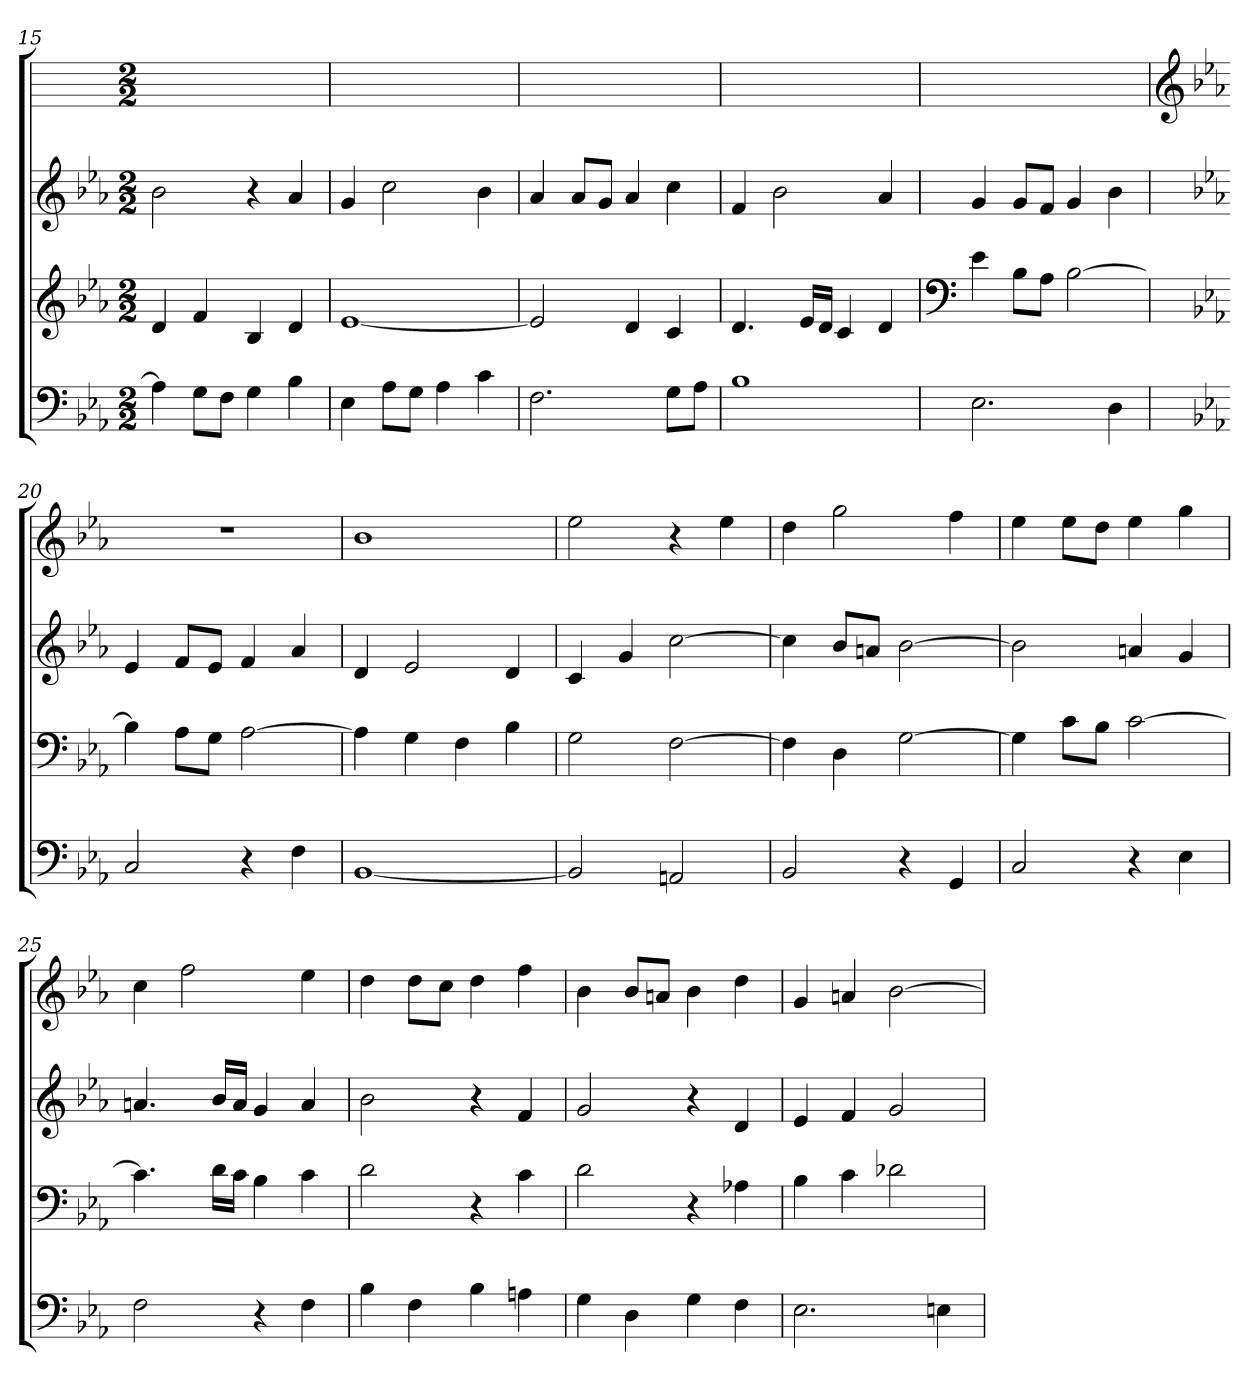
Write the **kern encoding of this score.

**kern	**kern	**kern	**kern
*part4	*part3	*part2	*part1
*staff4	*staff3	*staff2	*staff1
*clefF4	*clefG2	*clefG2	*
*k[b-e-a-]	*k[b-e-a-]	*k[b-e-a-]	*
*M2/2	*M2/2	*M2/2	*M2/2
=15	=15	=15	=15
4A-]	4d	2b-	1ryy
8G\L	4f	.	.
8F\J	.	.	.
4G	4B-	4r	.
4B-	4d	4a-	.
=16	=16	=16	=16
4E-	[1e-	4g	1ryy
8A-\L	.	2cc	.
8G\J	.	.	.
4A-	.	.	.
4c	.	4b-	.
=17	=17	=17	=17
2.F	2e-]	4a-	1ryy
.	.	8a-/L	.
.	.	8g/J	.
.	4d	4a-	.
8G\L	4c	4cc	.
8A-\J	.	.	.
=18	=18	=18	=18
1B-	4.d	4f	1ryy
.	.	2b-	.
.	16e-/LL	.	.
.	16d/JJ	.	.
.	4c	.	.
.	4d	4a-	.
=19	=19	=19	=19
*	*clefF4	*	*
2.E-	4e-	4g	1ryy
.	8B-\L	8g/L	.
.	8A-\J	8f/J	.
.	[2B-	4g	.
4D	.	4b-	.
=20	=20	=20	=20
*	*	*	*clefG2
*	*	*	*k[b-e-a-]
2C	4B-]	4e-	1r
.	8A-\L	8f/L	.
.	8G\J	8e-/J	.
4r	[2A-	4f	.
4F	.	4a-	.
=21	=21	=21	=21
[1BB-	4A-]	4d	1b-
.	4G	2e-	.
.	4F	.	.
.	4B-	4d	.
=22	=22	=22	=22
2BB-]	2G	4c	2ee-
.	.	4g	.
2AAn	[2F	[2cc	4r
.	.	.	4ee-
=23	=23	=23	=23
2BB-	4F]	4cc]	4dd
.	4D	8b-/L	2gg
.	.	8an/J	.
4r	[2G	[2b-	.
4GG	.	.	4ff
=24	=24	=24	=24
2C	4G]	2b-]	4ee-
.	8c\L	.	8ee-\L
.	8B-\J	.	8dd\J
4r	[2c	4an	4ee-
4E-	.	4g	4gg
=25	=25	=25	=25
2F	4.c]	4.an	4cc
.	.	.	2ff
.	16d\LL	16b-/LL	.
.	16c\JJ	16a/JJ	.
4r	4B-	4g	.
4F	4c	4a	4ee-
=26	=26	=26	=26
4B-	2d	2b-	4dd
4F	.	.	8dd\L
.	.	.	8cc\J
4B-	4r	4r	4dd
4An	4c	4f	4ff
=27	=27	=27	=27
4G	2d	2g	4b-
4D	.	.	8b-/L
.	.	.	8an/J
4G	4r	4r	4b-
4F	4A-X	4d	4dd
=28	=28	=28	=28
2.E-	4B-	4e-	4g
.	4c	4f	4an
.	2d-X	2g	[2b-
4En	.	.	.
=	=	=	=
*-	*-	*-	*-
